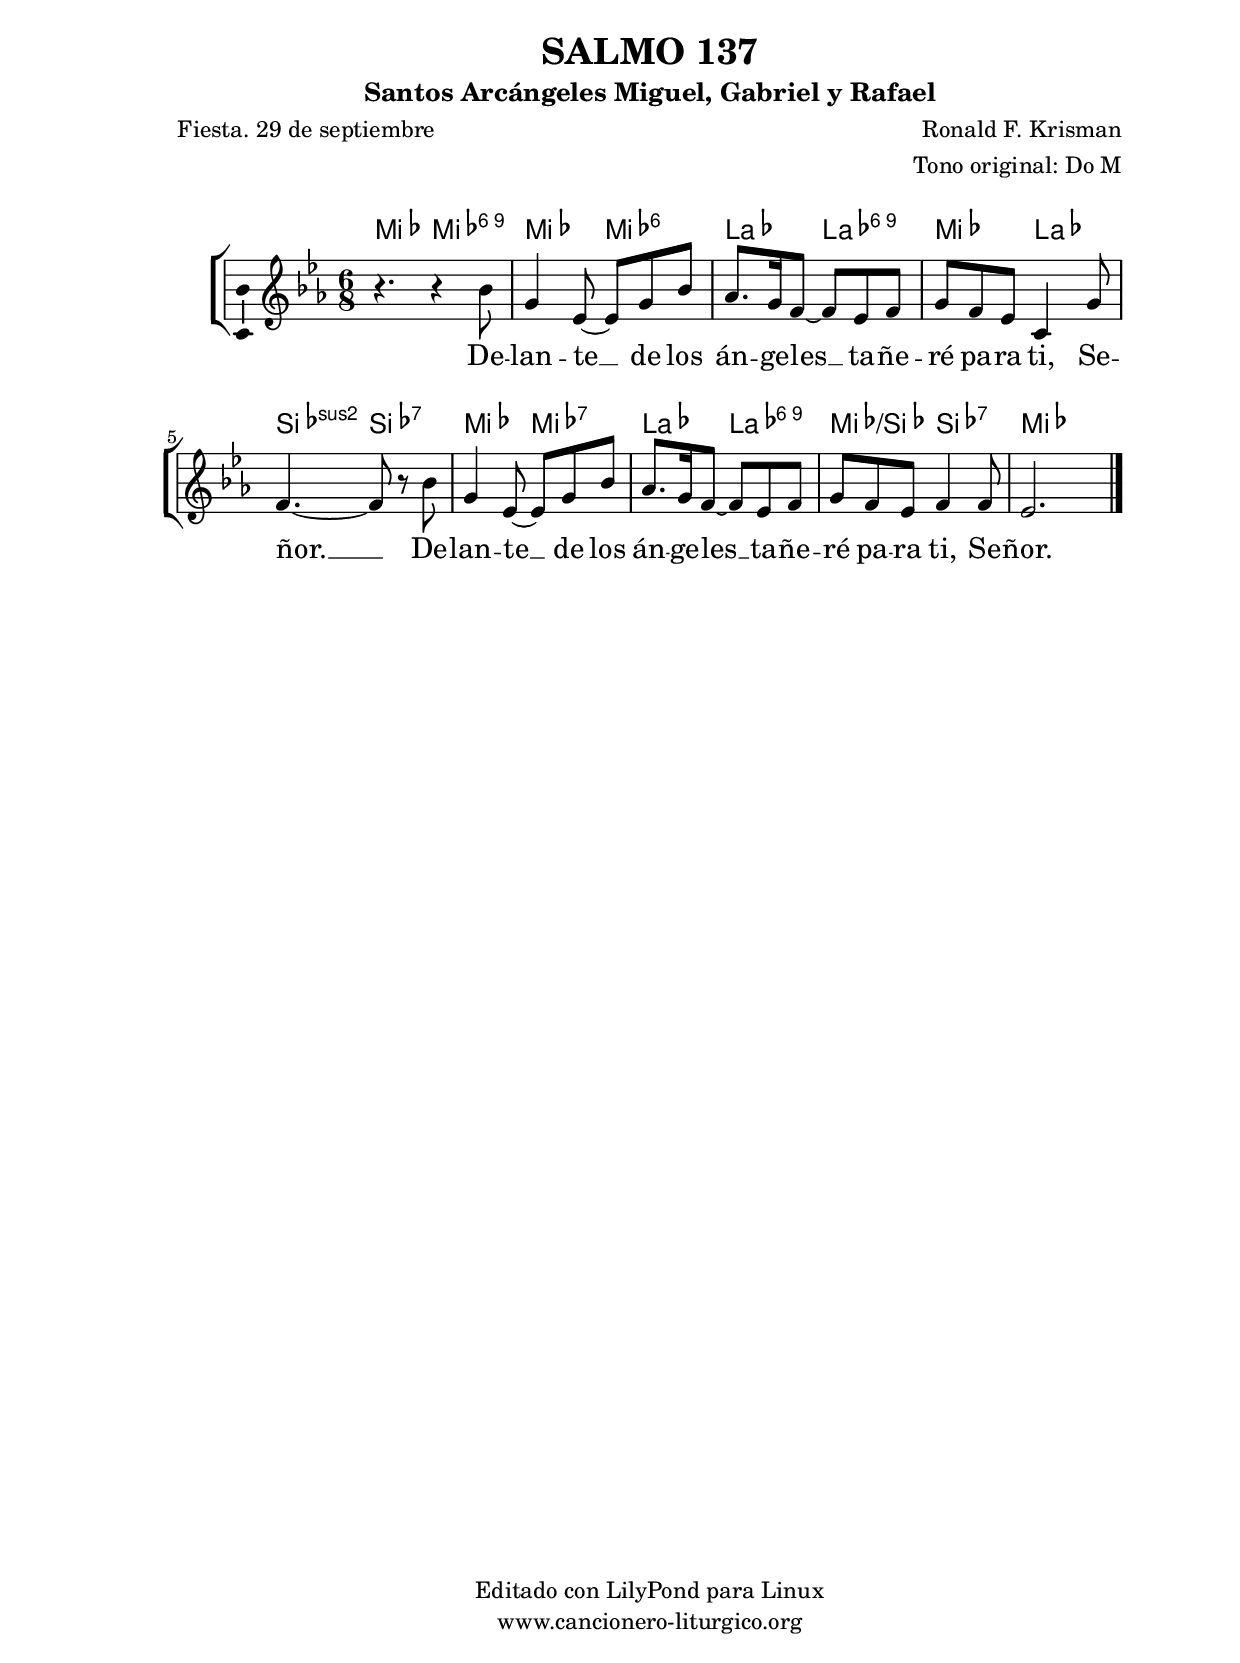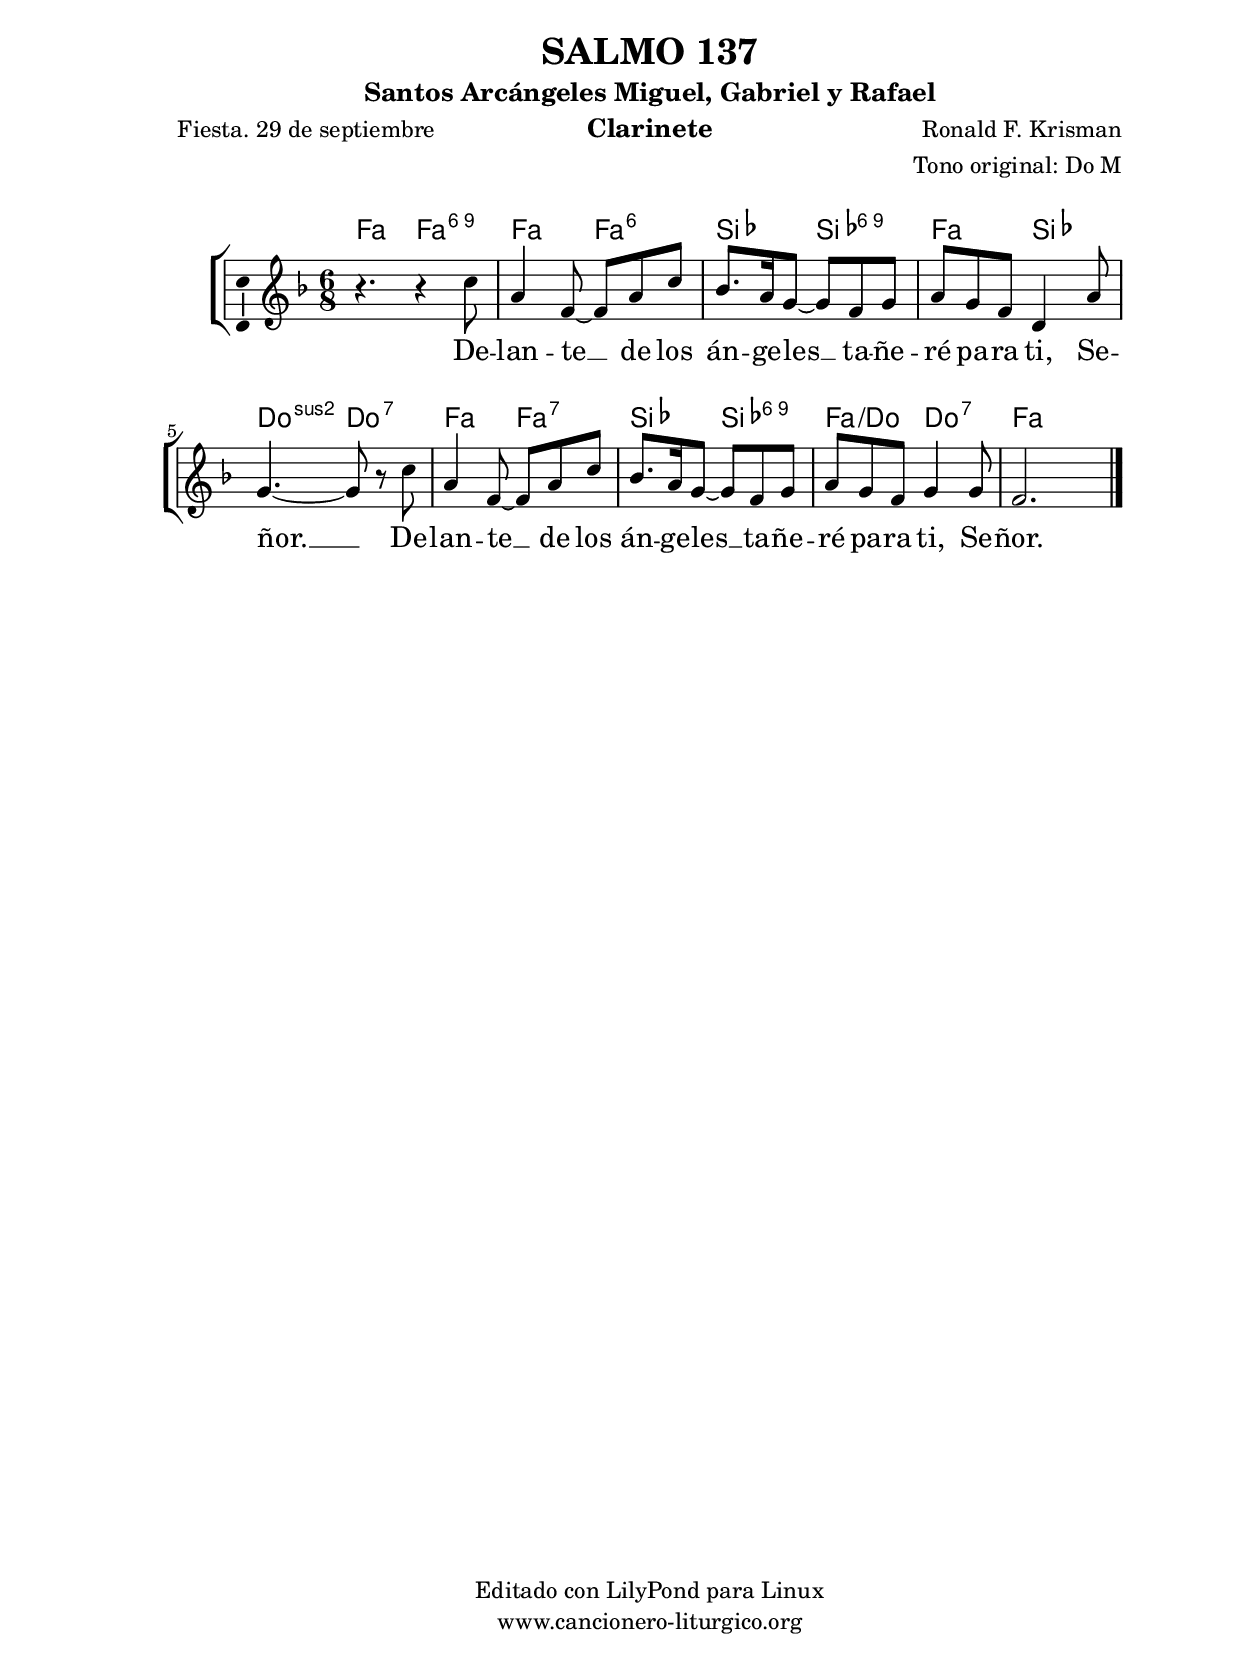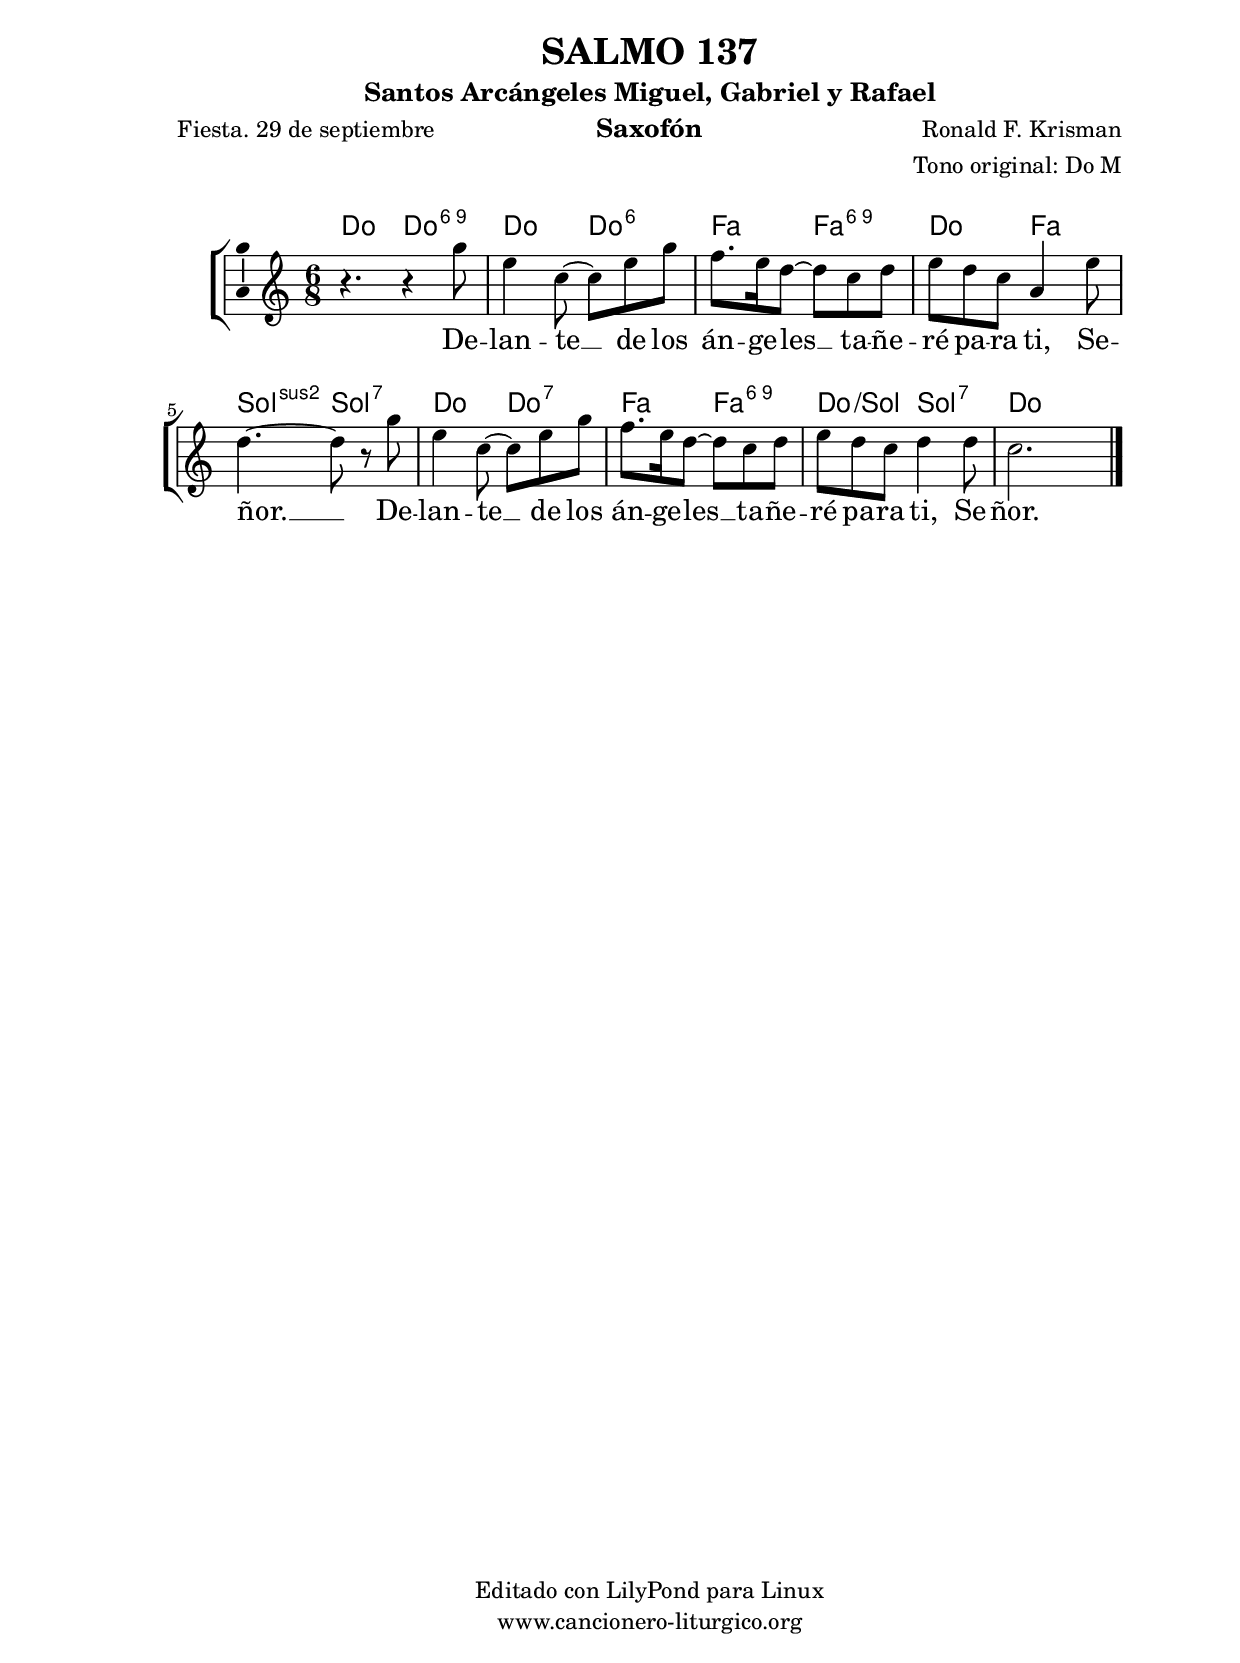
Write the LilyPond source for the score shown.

%
%para convertir .midi en .wav:
%timidity filename.midi -Ow -o finename.wav
%
%
%Para convertir de .wav a .mp3:
%lame -h -m j filename.wav
%
%
%para escuchar el midi:
%timidity nombrefichero.midi
%


%versión de lilypond para la que se ha escrito esta partitura:
\version "2.16.0"

	%Tamaño papel
	#(set-default-paper-size "a4")
	%Tamaño partitura
	#(set-global-staff-size 20)
	%No responde al pulsar sobre una nota
	#(ly:set-option 'point-and-click #f)

%parámetros del encabezamiento:
\header {
	title = "SALMO 137"
	subtitle = "Santos Arcángeles Miguel, Gabriel y Rafael"
	composer = "Ronald F. Krisman"
	poet = "Fiesta. 29 de septiembre"
	meter = ""
	arranger = "Tono original: Do M"
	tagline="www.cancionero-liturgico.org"
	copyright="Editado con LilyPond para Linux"
	tiempo = ""
	usos = "Salmo"
	letra = "Delante de los ángeles tañeré para ti, Señor."
	}

%parámetros asociados al papel:
\paper  {
	oddHeaderMarkup = \markup {\fill-line { \on-the-fly #not-first-page \fromproperty #'header:title \on-the-fly #not-first-page \fromproperty #'header:composer }}
	evenHeaderMarkup = \markup {\fill-line { \fromproperty #'header:composer \fromproperty #'header:title }}
	#(set-paper-size "a4")
	print-page-number = ##f
	first-page-number = 1
	print-first-page-number = ##f
%	head-separation = 3.0 \cm
	top-margin = 2.0 \cm
	bottom-margin = 0.5\cm
%%%	bottom-margin = -1.0\cm
	left-margin = 3.0 \cm
	line-width = 16.0 \cm 
	indent = 8\mm
	interscoreline = 2.\mm
	between-system-space = 15\mm
%	para que las partituras no llenen la hoja:
	ragged-bottom = ##t
%	idem para la última hoja:
	ragged-last-bottom = ##f
%	para que las partituras llenen el ancho del papel:
	ragged-last = ##f
	after-title-space = 2.5 \cm
%page-count=1
%system-count=1

	%Flexible Vertical Spacing
%	markup-markup-spacing =
%	#'((basic-distance . 15) (minimum-distance . 15) (padding . 3))
	markup-system-spacing =
	#'((basic-distance . 15) (minimum-distance . 15) (padding . 3))
	system-system-spacing =
	#'((basic-distance . 15) (minimum-distance . 15) (padding . 3))
	score-system-spacing =
	#'((basic-distance . 15) (minimum-distance . 15) (padding . 5))
%	top-system-spacing = % header
%	#'((basic-distance . 8) (minimum-distance . 0) (padding . 3))
%	top-markup-spacing =
%	#'((basic-distance . 20) (minimum-distance . 20) (padding . 3))
	last-bottom-spacing = % footer
	#'((basic-distance . 5) (minimum-distance . 5) (padding . 3))
%	score-markup-spacing =
%	#'((basic-distance . 16) (minimum-distance . 13) (padding . 3))

	}


%parámetros que afectan a toda la partitura:
global =  {
	%clave de sol (G):
	\clef G
	%armadura:
	\transpose  e ees
	\key e \major
	\tempo 4.=64
	\set Score.tempoHideNote = ##t
	}


acordes = {
	\italianChords
	\chordmode {
	\transpose  e ees
{
e4. e:6.9 e e:6 a a:6.9 e a b:sus2 b:7 e e:7 a a:6.9 e/b b:7 e %e:6.9

	}
	}
}


melodia = 
	\transpose  e ees
{
	\relative c''{
\time 6/8
r4. r4 b8
gis4 e8~e gis b
a8. gis16 fis8~fis e fis
gis8 fis e cis4 gis'8
fis4.~fis8 r8 b
gis4 e8~e gis b
a8. gis16 fis8~fis e fis
gis8 fis e fis4 fis8
e2.

	\bar "|."
	}
	}


texto = \lyricmode {
De -- lan -- te __ de los án -- ge -- les __
ta -- ñe -- ré pa -- ra ti, Se -- ñor. __
De -- lan -- te __ de los án -- ge -- les __
ta -- ñe -- ré pa -- ra ti, Se -- ñor.
	}


acordesStaff = \context ChordNames = acordesStaff <<
	\set chordChanges = ##t
	\acordes
	>>


vozStaff = \context Voice = vozStaff
\with {\consists "Ambitus_engraver"}
<<
%	\set Staff.instrumentName = ""
%	\set Staff.shortInstrumentName = ""
%	\set Staff.midiInstrument = #"clarinet"
%	\set Staff.midiInstrument = #"cello"
%	\set Staff.midiInstrument = #"flute"
	\set Staff.midiInstrument = #"electric guitar (jazz)"
%	\set Staff.midiInstrument = #"english horn"
%	\set Staff.midiInstrument = #"violin"
%	\set Staff.midiInstrument = #"glockenspiel"
	\set Staff.midiMinimumVolume = #0.7
	\set Staff.midiMaximumVolume = #0.9
	\global
	\melodia
	>>


textoStaff = \context Lyrics = textoStaff <<
	\lyricsto vozStaff \texto
	>>

\book {
	\score {
		\context ChoirStaff {
			\override StaffGroup.SystemStartBracket #'collapse-height = #1
			\override Score.SystemStartBar #'collapse-height = #1
			<<
			\acordesStaff
			\vozStaff
			\textoStaff
			>>
			}
		\layout {
	    		\context {
				\Lyrics
				\override LyricText #'font-size = #2
				}
	   		 \context {
				\Score
				%fontSize = #3
				\override StaffSymbol #'staff-space = #(magstep +3)
				%\override Beam #'thickness = #0.55
				%\override SpacingSpanner #'spacing-increment = #1.0
				%\override Slur #'height-limit = #1.5
				}
			}
		}
	\score {
		\unfoldRepeats
		\context ChoirStaff {
			<<
			\acordesStaff
			\vozStaff
			>>
			}
		\midi {
	  		\context {
	  			\Score
				tempoWholesPerMinute = #(ly:make-moment 70 4)
				}
			}
		}
	}

%Partitura para clarinete
#(define output-suffix "C")
\book {
	\header{
		instrument = "Clarinete"
		}
	\score {
		\context ChoirStaff {
			\override StaffGroup.SystemStartBracket #'collapse-height = #1
			\override Score.SystemStartBar #'collapse-height = #1
\transpose c d
			<<
			\acordesStaff
			\vozStaff
			\textoStaff
			>>
			}
		\layout {
	    		\context {
				\Lyrics
				\override LyricText #'font-size = #2
				}
	   		 \context {
				\Score
				%fontSize = #3
				\override StaffSymbol #'staff-space = #(magstep +3)
				%\override Beam #'thickness = #0.55
				%\override SpacingSpanner #'spacing-increment = #1.0
				%\override Slur #'height-limit = #1.5
				}
			}
		}
	}

%Partitura para saxofón
#(define output-suffix "S")
\book {
	\header{
		instrument = "Saxofón"
		}
	\score {
		\context ChoirStaff {
			\override StaffGroup.SystemStartBracket #'collapse-height = #1
			\override Score.SystemStartBar #'collapse-height = #1
\transpose c a
			<<
			\acordesStaff
			\vozStaff
			\textoStaff
			>>
			}
		\layout {
	    		\context {
				\Lyrics
				\override LyricText #'font-size = #2
				}
	   		 \context {
				\Score
				%fontSize = #3
				\override StaffSymbol #'staff-space = #(magstep +3)
				%\override Beam #'thickness = #0.55
				%\override SpacingSpanner #'spacing-increment = #1.0
				%\override Slur #'height-limit = #1.5
				}
			}
		}
	}

